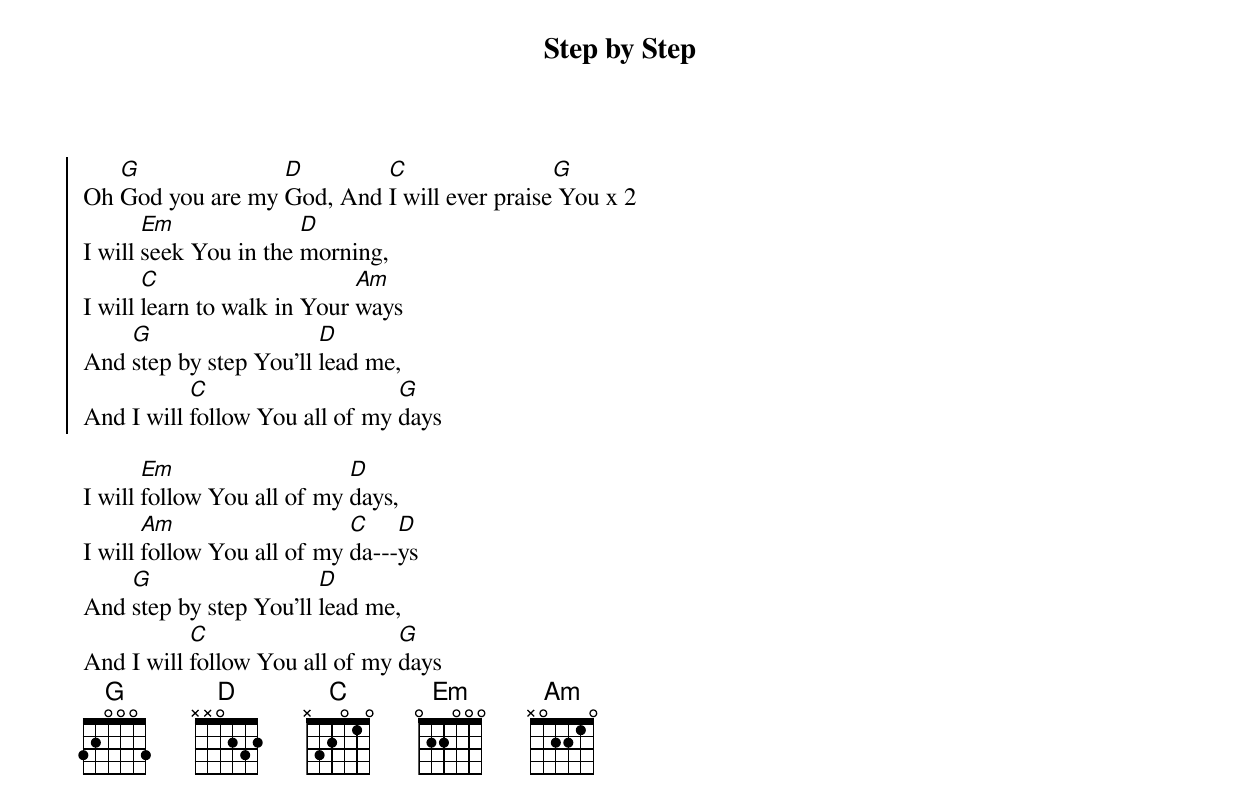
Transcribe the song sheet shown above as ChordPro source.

{title: Step by Step}
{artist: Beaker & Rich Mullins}
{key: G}

{start_of_chorus}
Oh [G]God you are my [D]God, And [C]I will ever praise[G] You x 2
I will [Em]seek You in the [D]morning,
I will [C]learn to walk in Your [Am]ways
And [G]step by step You'll [D]lead me,
And I will [C]follow You all of my [G]days
{end_of_chorus}

{start_of_bridge}
I will [Em]follow You all of my [D]days,
I will [Am]follow You all of my [C]da---[D]ys
And [G]step by step You'll [D]lead me,
And I will [C]follow You all of my [G]days
{end_of_bridge}
